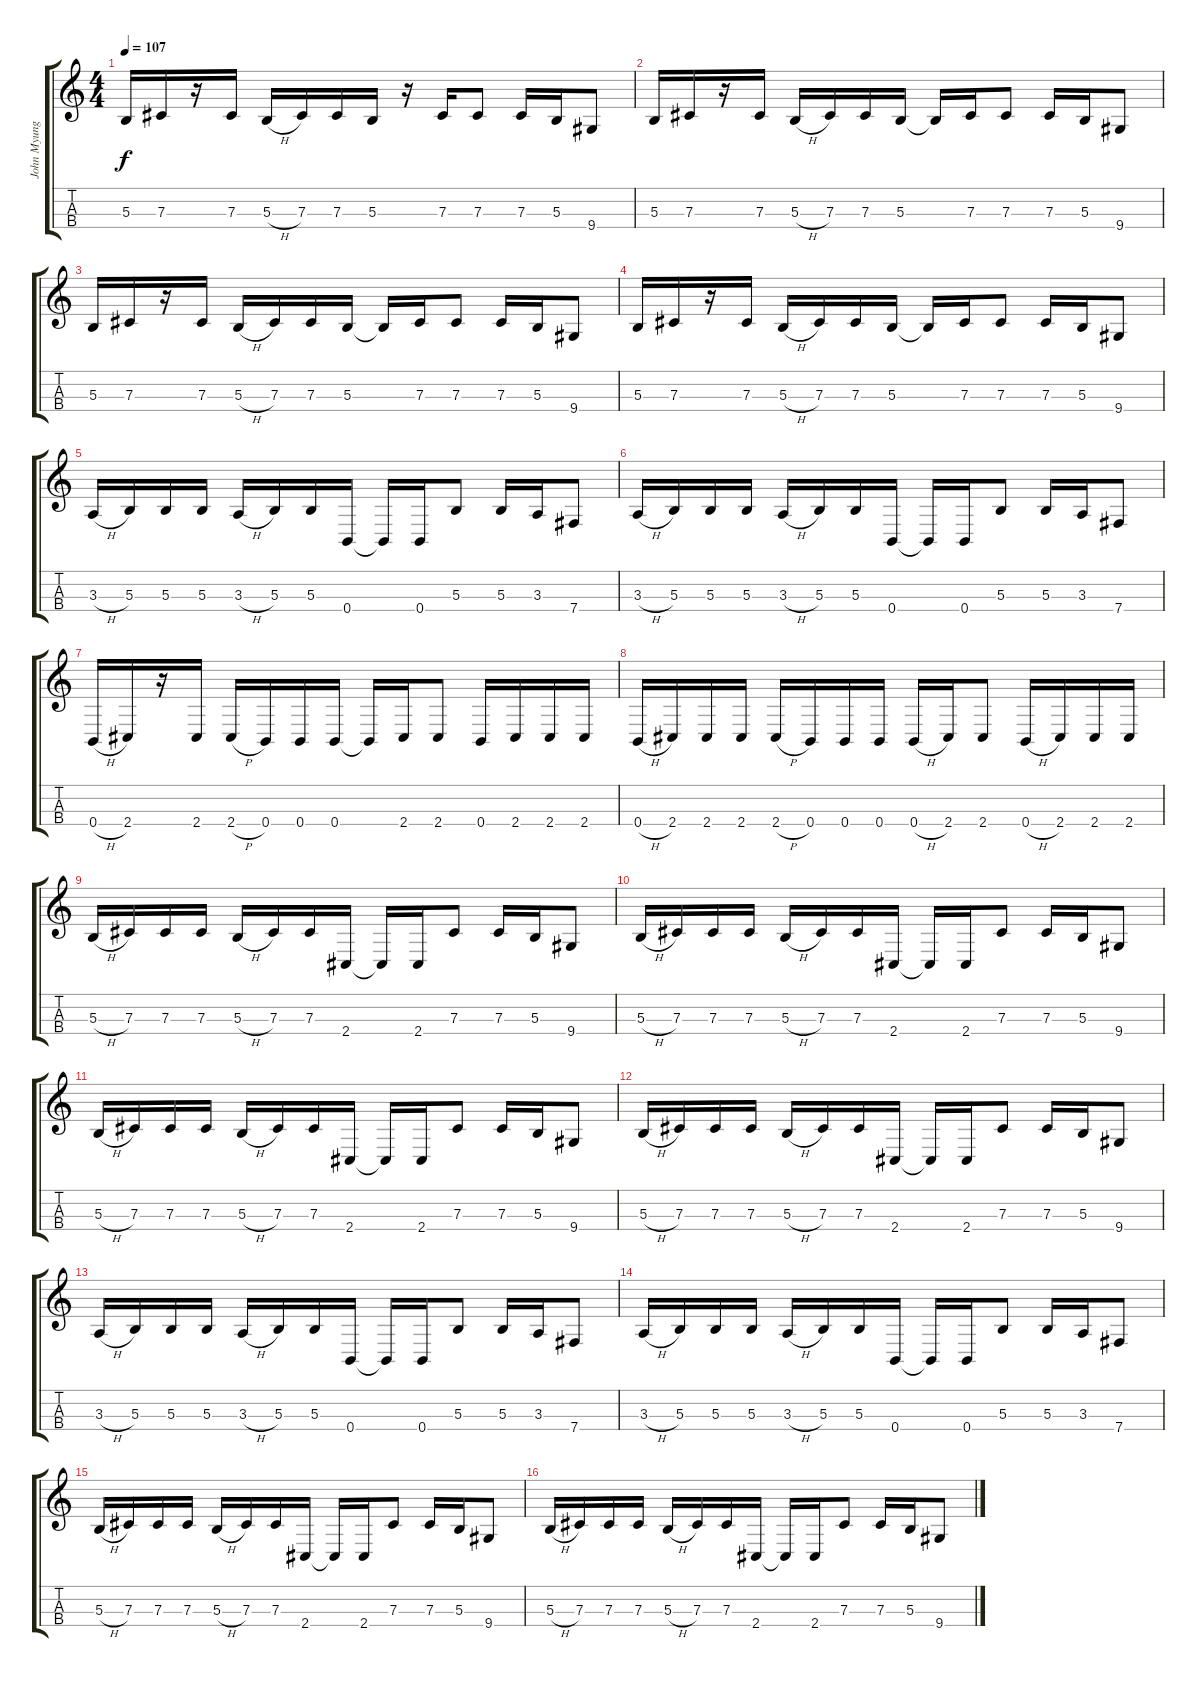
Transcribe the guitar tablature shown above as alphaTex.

\track ("John Myung" "John Myung") {instrument electricbassfinger}
\staff {score tabs}
\tuning (G3 D3 Gb2 B1) {hide}
\ts (4 4)
\tempo 107
\clef g2
\ks c
5.3.16{dy f} 7.3.16 r.16 7.3.16 5.3{h}.16 7.3.16 7.3.16 5.3.16 r.16 7.3.16 7.3.8 7.3.16 5.3.16 9.4.8 |
5.3.16 7.3.16 r.16 7.3.16 5.3{h}.16 7.3.16 7.3.16 5.3.16 5.3{t}.16 7.3.16 7.3.8 7.3.16 5.3.16 9.4.8 |
5.3.16 7.3.16 r.16 7.3.16 5.3{h}.16 7.3.16 7.3.16 5.3.16 5.3{t}.16 7.3.16 7.3.8 7.3.16 5.3.16 9.4.8 |
5.3.16 7.3.16 r.16 7.3.16 5.3{h}.16 7.3.16 7.3.16 5.3.16 5.3{t}.16 7.3.16 7.3.8 7.3.16 5.3.16 9.4.8 |
3.3{h}.16 5.3.16 5.3.16 5.3.16 3.3{h}.16 5.3.16 5.3.16 0.4.16 0.4{t}.16 0.4.16 5.3.8 5.3.16 3.3.16 7.4.8 |
3.3{h}.16 5.3.16 5.3.16 5.3.16 3.3{h}.16 5.3.16 5.3.16 0.4.16 0.4{t}.16 0.4.16 5.3.8 5.3.16 3.3.16 7.4.8 |
0.4{h}.16 2.4.16 r.16 2.4.16 2.4{h}.16 0.4.16 0.4.16 0.4.16 0.4{t}.16 2.4.16 2.4.8 0.4.16 2.4.16 2.4.16 2.4.16 |
0.4{h}.16 2.4.16 2.4.16 2.4.16 2.4{h}.16 0.4.16 0.4.16 0.4.16 0.4{h}.16 2.4.16 2.4.8 0.4{h}.16 2.4.16 2.4.16 2.4.16 |
5.3{h}.16 7.3.16 7.3.16 7.3.16 5.3{h}.16 7.3.16 7.3.16 2.4.16 2.4{t}.16 2.4.16 7.3.8 7.3.16 5.3.16 9.4.8 |
5.3{h}.16 7.3.16 7.3.16 7.3.16 5.3{h}.16 7.3.16 7.3.16 2.4.16 2.4{t}.16 2.4.16 7.3.8 7.3.16 5.3.16 9.4.8 |
5.3{h}.16 7.3.16 7.3.16 7.3.16 5.3{h}.16 7.3.16 7.3.16 2.4.16 2.4{t}.16 2.4.16 7.3.8 7.3.16 5.3.16 9.4.8 |
5.3{h}.16 7.3.16 7.3.16 7.3.16 5.3{h}.16 7.3.16 7.3.16 2.4.16 2.4{t}.16 2.4.16 7.3.8 7.3.16 5.3.16 9.4.8 |
3.3{h}.16 5.3.16 5.3.16 5.3.16 3.3{h}.16 5.3.16 5.3.16 0.4.16 0.4{t}.16 0.4.16 5.3.8 5.3.16 3.3.16 7.4.8 |
3.3{h}.16 5.3.16 5.3.16 5.3.16 3.3{h}.16 5.3.16 5.3.16 0.4.16 0.4{t}.16 0.4.16 5.3.8 5.3.16 3.3.16 7.4.8 |
5.3{h}.16 7.3.16 7.3.16 7.3.16 5.3{h}.16 7.3.16 7.3.16 2.4.16 2.4{t}.16 2.4.16 7.3.8 7.3.16 5.3.16 9.4.8 |
5.3{h}.16 7.3.16 7.3.16 7.3.16 5.3{h}.16 7.3.16 7.3.16 2.4.16 2.4{t}.16 2.4.16 7.3.8 7.3.16 5.3.16 9.4.8
